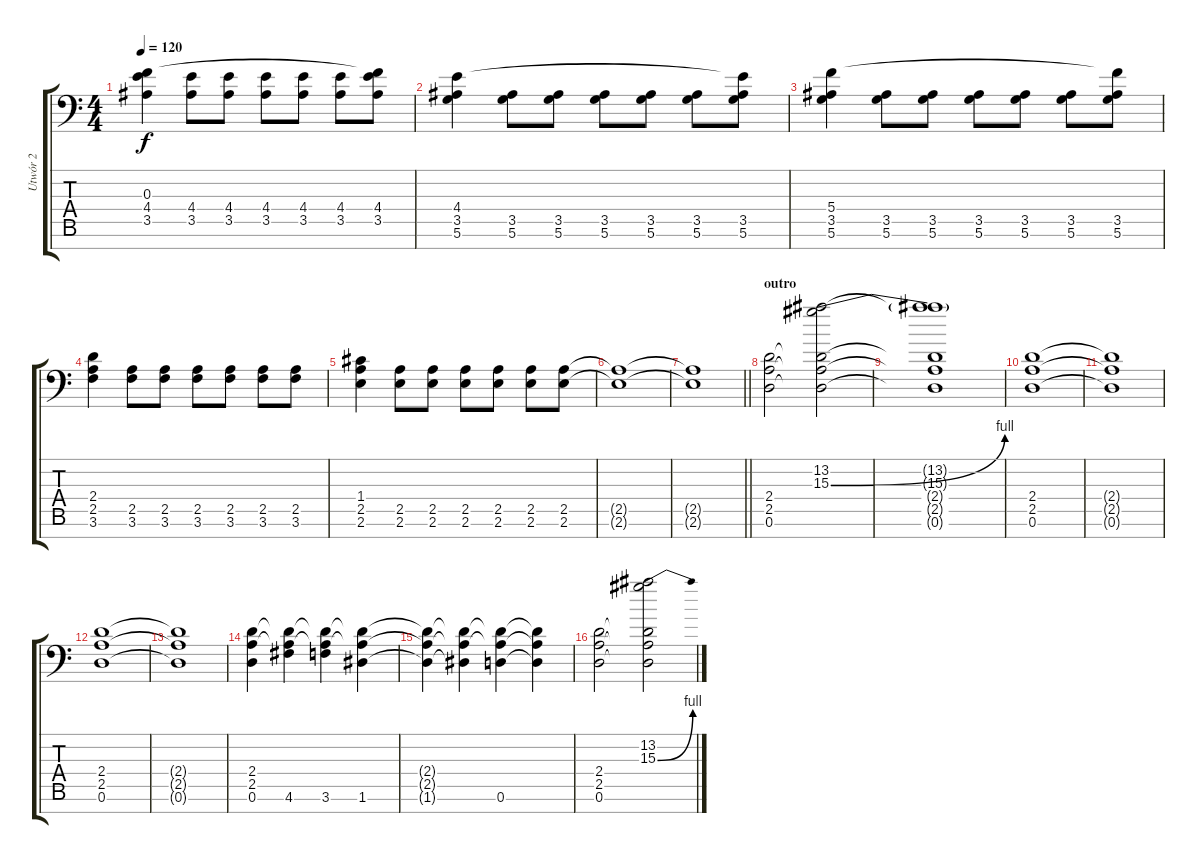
\track ("Utwór 2" "Utwór 2") {mute instrument distortionguitar}
\staff {score tabs}
\tuning (D4 A3 F3 C3 G2 D2 A1) {hide}
\ts (4 4)
\tempo 120
\clef f4
\ks c
(0.3 4.4 3.5).4{dy f} (4.4 3.5).8 (4.4 3.5).8 (4.4 3.5).8 (4.4 3.5).8 (4.4 3.5).8 (0.3{t} 4.4 3.5).8 |
(4.4 3.5 5.6).4 (3.5 5.6).8 (3.5 5.6).8 (3.5 5.6).8 (3.5 5.6).8 (3.5 5.6).8 (4.4{t} 3.5 5.6).8 |
(5.4 3.5 5.6).4 (3.5 5.6).8 (3.5 5.6).8 (3.5 5.6).8 (3.5 5.6).8 (3.5 5.6).8 (5.4{t} 3.5 5.6).8 |
(2.4 2.5 3.6).4 (2.5 3.6).8 (2.5 3.6).8 (2.5 3.6).8 (2.5 3.6).8 (2.5 3.6).8 (2.5 3.6).8 |
(1.4 2.5 2.6).4 (2.5 2.6).8 (2.5 2.6).8 (2.5 2.6).8 (2.5 2.6).8 (2.5 2.6).8 (2.5 2.6).8 |
(2.5{t} 2.6{t}).1 |
\barLineRight lightlight
(2.5{t} 2.6{t}).1 |
\section ("" "outro")
(2.4 2.5 0.6).2 (13.2 15.3{be (bend 0 0 60 4)} 2.4{t} 2.5{t} 0.6{t}).2 |
(13.2{t} 15.3{t} 2.4{t} 2.5{t} 0.6{t}).1 |
(2.4 2.5 0.6).1 |
(2.4{t} 2.5{t} 0.6{t}).1 |
(2.4 2.5 0.6).1 |
(2.4{t} 2.5{t} 0.6{t}).1 |
(2.4 2.5 0.6).4 (2.4{t} 2.5{t} 4.6).4 (2.4{t} 2.5{t} 3.6).4 (2.4{t} 2.5{t} 1.6).4 |
(2.4{t} 2.5{t} 1.6{t}).4 (2.4{t} 2.5{t} 1.6{t}).4 (2.4{t} 2.5{t} 0.6).4 (2.4{t} 2.5{t} 0.6{t}).4 |
(2.4 2.5 0.6).2 (13.2 15.3{be (bend 0 0 60 4)} 2.4{t} 2.5{t} 0.6{t}).2
